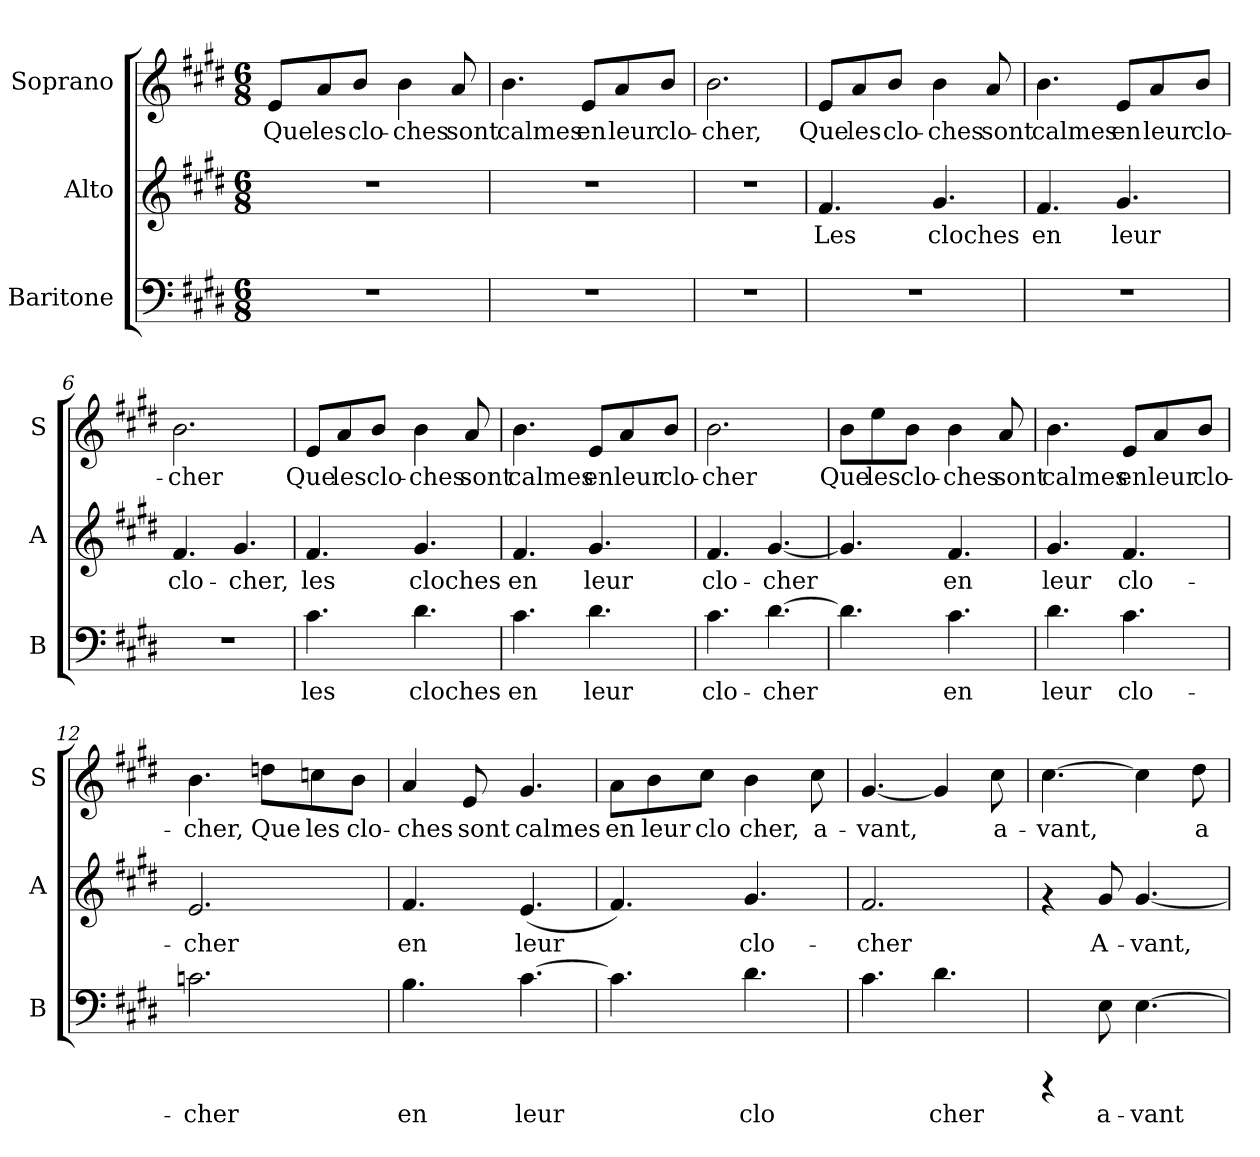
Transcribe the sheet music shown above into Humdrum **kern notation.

**kern	**text	**kern	**text	**kern	**text
*part3	*part3	*part2	*part2	*part1	*part1
*staff3	*staff3	*staff2	*staff2	*staff1	*staff1
*I"Baritone	*	*I"Alto	*	*I"Soprano	*
*I'B	*	*I'A	*	*I'S	*
!!LO:PB:g=z
*stria5	*	*stria5	*	*stria5	*
*clefF4	*	*clefG2	*	*clefG2	*
*k[f#c#g#d#]	*	*k[f#c#g#d#]	*	*k[f#c#g#d#]	*
*E:	*	*E:	*	*E:	*
*M6/8	*	*M6/8	*	*M6/8	*
=1	=1	=1	=1	=1	=1
!	!	!	!	!	!LO:LY:b:cj
2.r	.	2.r	.	8e/L	Que
!	!	!	!	!	!LO:LY:b:cj
.	.	.	.	8a/	les
!	!	!	!	!	!LO:LY:b:cj
.	.	.	.	8b/J	clo-
!	!	!	!	!	!LO:LY:b:cj
.	.	.	.	4b\	-ches
!	!	!	!	!	!LO:LY:b:cj
.	.	.	.	8a/	sont
=2	=2	=2	=2	=2	=2
!	!	!	!	!	!LO:LY:b:cj
2.r	.	2.r	.	4.b\	calmes
!	!	!	!	!	!LO:LY:b:cj
.	.	.	.	8e/L	en
!	!	!	!	!	!LO:LY:b:cj
.	.	.	.	8a/	leur
!	!	!	!	!	!LO:LY:b:cj
.	.	.	.	8b/J	clo-
=3	=3	=3	=3	=3	=3
!	!	!	!	!	!LO:LY:b:cj
2.r	.	2.r	.	2.b\	-cher,
=4	=4	=4	=4	=4	=4
!	!	!	!LO:LY:b:cj	!	!LO:LY:b:cj
2.r	.	4.f#/	Les	8e>/L	Que
!	!	!	!	!	!LO:LY:b:cj
.	.	.	.	8a/	les
!	!	!	!	!	!LO:LY:b:cj
.	.	.	.	8b/J	clo-
!	!	!	!LO:LY:b:cj	!	!LO:LY:b:cj
.	.	4.g#/	cloches	4b\	-ches
!	!	!	!	!	!LO:LY:b:cj
.	.	.	.	8a/	sont
!!LO:LB:g=z
=5	=5	=5	=5	=5	=5
!	!	!	!LO:LY:b:cj	!	!LO:LY:b:cj
2.r	.	4.f#/	en	4.b\	calmes
!	!	!	!LO:LY:b:cj	!	!LO:LY:b:cj
.	.	4.g#/	leur	8e/L	en
!	!	!	!	!	!LO:LY:b:cj
.	.	.	.	8a/	leur
!	!	!	!	!	!LO:LY:b:cj
.	.	.	.	8b/J	clo-
=6	=6	=6	=6	=6	=6
!	!	!	!LO:LY:b:cj	!	!LO:LY:b:cj
2.r	.	4.f#/	clo-	2.b\	-cher
!	!	!	!LO:LY:b:cj	!	!
.	.	4.g#/	-cher,	.	.
=7	=7	=7	=7	=7	=7
!	!LO:LY:b:cj	!	!LO:LY:b:cj	!	!LO:LY:b:cj
4.c#\	les	4.f#/	les	8e/L	Que
!	!	!	!	!	!LO:LY:b:cj
.	.	.	.	8a/	les
!	!	!	!	!	!LO:LY:b:cj
.	.	.	.	8b/J	clo-
!	!LO:LY:b:cj	!	!LO:LY:b:cj	!	!LO:LY:b:cj
4.d#\	cloches	4.g#/	cloches	4b\	-ches
!	!	!	!	!	!LO:LY:b:cj
.	.	.	.	8a/	sont
=8	=8	=8	=8	=8	=8
!	!LO:LY:b:cj	!	!LO:LY:b:cj	!	!LO:LY:b:cj
4.c#\	en	4.f#/	en	4.b\	calmes
!	!LO:LY:b:cj	!	!LO:LY:b:cj	!	!LO:LY:b:cj
4.d#\	leur	4.g#/	leur	8e/L	en
!	!	!	!	!	!LO:LY:b:cj
.	.	.	.	8a/	leur
!	!	!	!	!	!LO:LY:b:cj
.	.	.	.	8b/J	clo-
=9	=9	=9	=9	=9	=9
!	!LO:LY:b:cj	!	!LO:LY:b:cj	!	!LO:LY:b:cj
4.c#\	clo-	4.f#/	clo-	2.b\	-cher
!	!LO:LY:b:cj	!	!LO:LY:b:cj	!	!
[<4.d#\	-cher	[<4.g#/	-cher	.	.
!!LO:PB:g=z
=10	=10	=10	=10	=10	=10
!	!LO:LY:b:cj	!	!LO:LY:b:cj	!	!LO:LY:b:cj
4.d#\]	.	4.g#/]	.	8b\L	Que
!	!	!	!	!	!LO:LY:b:cj
.	.	.	.	8ee\	les
!	!	!	!	!	!LO:LY:b:cj
.	.	.	.	8b\J	clo-
!	!LO:LY:b:cj	!	!LO:LY:b:cj	!	!LO:LY:b:cj
4.c#\	en	4.f#/	en	4b\	-ches
!	!	!	!	!	!LO:LY:b:cj
.	.	.	.	8a/	sont
=11	=11	=11	=11	=11	=11
!	!LO:LY:b:cj	!	!LO:LY:b:cj	!	!LO:LY:b:cj
4.d#\	leur	4.g#/	leur	4.b\	calmes
!	!LO:LY:b:cj	!	!LO:LY:b:cj	!	!LO:LY:b:cj
4.c#\	clo-	4.f#/	clo-	8e/L	en
!	!	!	!	!	!LO:LY:b:cj
.	.	.	.	8a/	leur
!	!	!	!	!	!LO:LY:b:cj
.	.	.	.	8b/J	clo-
=12	=12	=12	=12	=12	=12
!	!LO:LY:b:cj	!	!LO:LY:b:cj	!	!LO:LY:b:cj
2.cn\	-cher	2.e/	-cher	4.b\	-cher,
!	!	!	!	!	!LO:LY:b:cj
.	.	.	.	8ddn\L	Que
!	!	!	!	!	!LO:LY:b:cj
.	.	.	.	8ccn\	les
!	!	!	!	!	!LO:LY:b:cj
.	.	.	.	8b\J	clo-
=13	=13	=13	=13	=13	=13
!	!LO:LY:b:cj	!	!LO:LY:b:cj	!	!LO:LY:b:cj
4.B\	en	4.f#/	en	4a/	-ches
!	!	!	!	!	!LO:LY:b:cj
.	.	.	.	8e/	sont
!	!LO:LY:b:cj	!	!LO:LY:b:cj	!	!LO:LY:b:cj
[>4.c#\	leur	(<4.e/	leur	4.g#/	calmes
!!LO:PB:g=z
=14	=14	=14	=14	=14	=14
!	!LO:LY:b:cj	!	!LO:LY:b:cj	!	!LO:LY:b:cj
4.c#\]	.	4.f#/)	.	8a\L	en
!	!	!	!	!	!LO:LY:b:cj
.	.	.	.	8b\	leur
!	!	!	!	!	!LO:LY:b:cj
.	.	.	.	8cc#\J	clo
!	!LO:LY:b:cj	!	!LO:LY:b:cj	!	!LO:LY:b:cj
4.d#\	clo-	4.g#/	clo-	4b\	cher,
!	!	!	!	!	!LO:LY:b:cj
.	.	.	.	8cc#\	a-
=15	=15	=15	=15	=15	=15
!	!LO:LY:b:cj	!	!LO:LY:b:cj	!	!LO:LY:b:cj
4.c#\	--	2.f#/	-cher	[<4.g#/	-vant,
!	!LO:LY:b:cj	!	!	!	!LO:LY:b:cj
4.d#\	-cher	.	.	4g#/]	.
!	!	!	!	!	!LO:LY:b:cj
.	.	.	.	8cc#\	a-
=16	=16	=16	=16	=16	=16
!	!	!	!	!	!LO:LY:b:cj
4rCCC	.	4rf	.	[>4.cc#\	-vant,
!	!LO:LY:b:cj	!	!LO:LY:b:cj	!	!
8E\	a-	8g#/	A-	.	.
!	!LO:LY:b:cj	!	!LO:LY:b:cj	!	!LO:LY:b:cj
[>4.E\	-vant	[<4.g#/	-vant,	4cc#\]	.
!	!	!	!	!	!LO:LY:b:cj
.	.	.	.	8dd#\	a-
=	=	=	=	=	=
*-	*-	*-	*-	*-	*-
